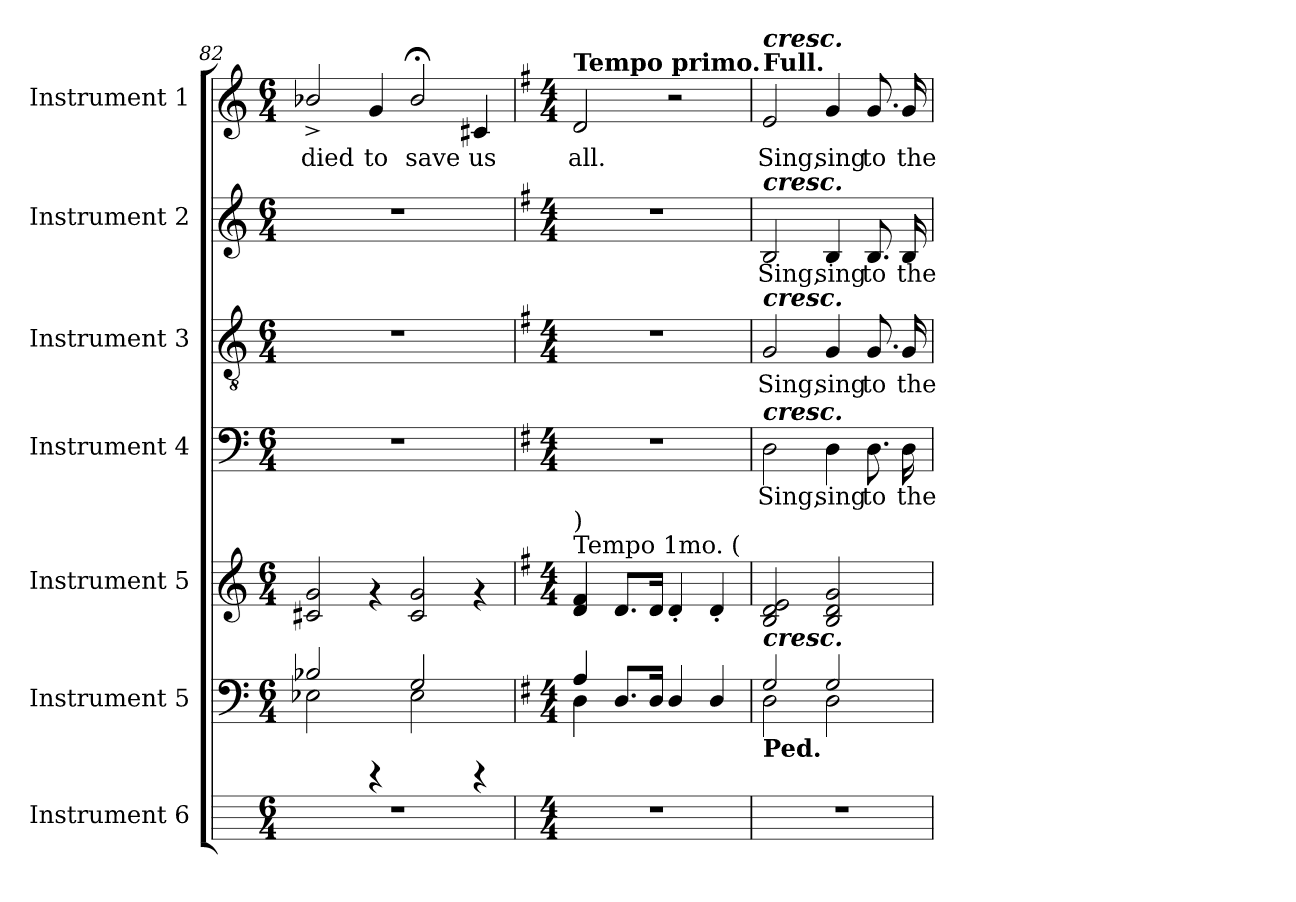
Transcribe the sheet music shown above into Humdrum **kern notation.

**kern	**kern	**kern	**kern	**text	**kern	**text	**kern	**text	**kern	**text
*part7	*part6	*part5	*part4	*part4	*part3	*part3	*part2	*part2	*part1	*part1
*staff7	*staff6	*staff5	*staff4	*staff4	*staff3	*staff3	*staff2	*staff2	*staff1	*staff1
*I"Instrument 6	*I"Instrument 5	*I"Instrument 5	*I"Instrument 4	*	*I"Instrument 3	*	*I"Instrument 2	*	*I"Instrument 1	*
*	*clefF4	*clefG2	*clefF4	*	*clefGv2	*	*clefG2	*	*clefG2	*
*k[]	*k[]	*k[]	*k[]	*	*k[]	*	*k[]	*	*k[]	*
*C:	*C:	*C:	*C:	*	*C:	*	*C:	*	*C:	*
*M6/4	*M6/4	*M6/4	*M6/4	*	*M6/4	*	*M6/4	*	*M6/4	*
=82	=82	=82	=82	=82	=82	=82	=82	=82	=82	=82
*	*^	*	*	*	*	*	*	*	*	*
!	!	!	!	!	!	!	!	!	!	!	!LO:LY:b:cj
1.r	2B-X/	2E-X\	2g/ 2c#X/	1.r	.	1.r	.	1.r	.	2b-X^>/	died
!	!	!	!	!	!	!	!	!	!	!	!LO:LY:b:cj
.	4rCCC	4ryy	4rf	.	.	.	.	.	.	4g/	to
!	!	!	!	!	!	!	!	!	!	!	!LO:LY:b:cj
.	2G/	2E-\	2c#/ 2g/	.	.	.	.	.	.	2b-;</	save
!	!	!	!	!	!	!	!	!	!	!	!LO:LY:b:cj
.	4rCCC	4ryy	4rf	.	.	.	.	.	.	4c#X/	us
!!LO:LB:g=z
=83	=83	=83	=83	=83	=83	=83	=83	=83	=83	=83	=83
*	*k[f#]	*	*k[f#]	*k[f#]	*	*k[f#]	*	*k[f#]	*	*k[f#]	*
*	*G:	*	*G:	*G:	*	*G:	*	*G:	*	*G:	*
*M4/4	*M4/4	*	*M4/4	*M4/4	*	*M4/4	*	*M4/4	*	*M4/4	*
*	*	*	*MM108	*	*	*	*	*	*	*	*
!	!	!	!	!	!	!	!	!	!	!LO:TX:a:B:t=Tempo primo.	!
!	!	!	!LO:TX:a:t=Tempo 1mo. (	!	!	!	!	!	!	!	!
!	!	!	!LO:TX:a:t=)	!	!	!	!	!	!	!	!
!	!	!	!	!	!	!	!	!	!	!	!LO:LY:b:cj
1r	4A/	4D\	4f#/ 4d/	1r	.	1r	.	1r	.	2d/	all.
.	8.D/L	2.ryy	8.d/L	.	.	.	.	.	.	.	.
.	16D/J	.	16d/J	.	.	.	.	.	.	.	.
.	4D/	.	4d'>/	.	.	.	.	.	.	2r	.
.	4D/	.	4d'>/	.	.	.	.	.	.	.	.
=84	=84	=84	=84	=84	=84	=84	=84	=84	=84	=84	=84
!	!	!	!	!	!	!	!	!	!	!LO:TX:a:B:t=Full.	!
!	!	!	!	!	!	!	!	!	!	!LO:TX:a:Bi:t=cresc.	!
!	!	!	!	!	!	!	!	!LO:TX:a:Bi:t=cresc.	!	!	!
!	!	!	!	!	!	!LO:TX:a:Bi:t=cresc.	!	!	!	!	!
!	!	!	!	!LO:TX:a:Bi:t=cresc.	!	!	!	!	!	!	!
!	!LO:TX:a:Bi:t=cresc.	!	!	!	!	!	!	!	!	!	!
!	!LO:TX:b:B:t=Ped.	!	!	!	!	!	!	!	!	!	!
!	!	!	!	!	!LO:LY:b:cj	!	!LO:LY:b:cj	!	!LO:LY:b:cj	!	!LO:LY:b:cj
1r	2G/	2D\	2d/ 2B/ 2e/	2D\	Sing,	2G/	Sing,	2B/	Sing,	2e/	Sing,
!	!	!	!	!	!LO:LY:b:cj	!	!LO:LY:b:cj	!	!LO:LY:b:cj	!	!LO:LY:b:cj
.	2G/	2D\	2g/ 2d/ 2B/	4D\	sing	4G/	sing	4B/	sing	4g/	sing
!	!	!	!	!	!LO:LY:b:cj	!	!LO:LY:b:cj	!	!LO:LY:b:cj	!	!LO:LY:b:cj
.	.	.	.	8.D\	to	8.G/	to	8.B/	to	8.g/	to
!	!	!	!	!	!LO:LY:b:cj	!	!LO:LY:b:cj	!	!LO:LY:b:cj	!	!LO:LY:b:cj
.	.	.	.	16D\	the	16G/	the	16B/	the	16g/	the
*	*v	*v	*	*	*	*	*	*	*	*	*
=	=	=	=	=	=	=	=	=	=	=
*-	*-	*-	*-	*-	*-	*-	*-	*-	*-	*-
